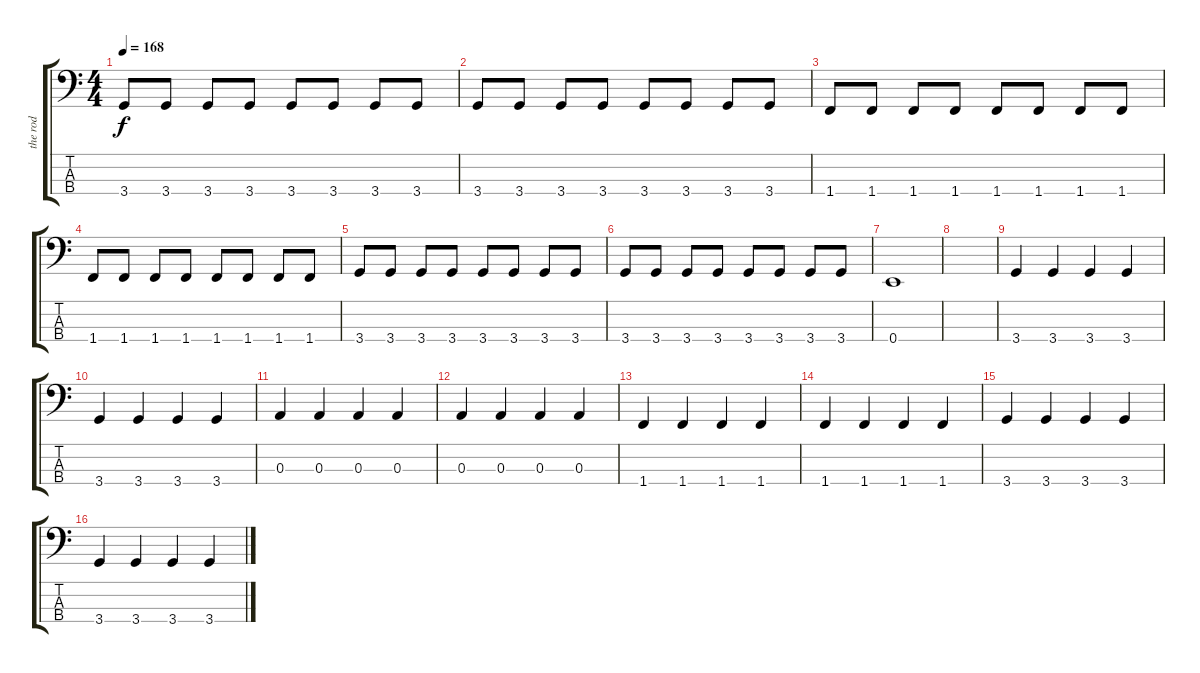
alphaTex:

\track ("the rod" "the rod") {instrument electricbassfinger}
\staff {score tabs}
\tuning (G2 D2 A1 E1) {hide}
\ts (4 4)
\tempo 168
\clef f4
\ks c
3.4.8{dy f} 3.4.8 3.4.8 3.4.8 3.4.8 3.4.8 3.4.8 3.4.8 |
3.4.8 3.4.8 3.4.8 3.4.8 3.4.8 3.4.8 3.4.8 3.4.8 |
1.4.8 1.4.8 1.4.8 1.4.8 1.4.8 1.4.8 1.4.8 1.4.8 |
1.4.8 1.4.8 1.4.8 1.4.8 1.4.8 1.4.8 1.4.8 1.4.8 |
3.4.8 3.4.8 3.4.8 3.4.8 3.4.8 3.4.8 3.4.8 3.4.8 |
3.4.8 3.4.8 3.4.8 3.4.8 3.4.8 3.4.8 3.4.8 3.4.8 |
0.4.1 |
|
3.4.4 3.4.4 3.4.4 3.4.4 |
3.4.4 3.4.4 3.4.4 3.4.4 |
0.3.4 0.3.4 0.3.4 0.3.4 |
0.3.4 0.3.4 0.3.4 0.3.4 |
1.4.4 1.4.4 1.4.4 1.4.4 |
1.4.4 1.4.4 1.4.4 1.4.4 |
3.4.4 3.4.4 3.4.4 3.4.4 |
3.4.4 3.4.4 3.4.4 3.4.4
